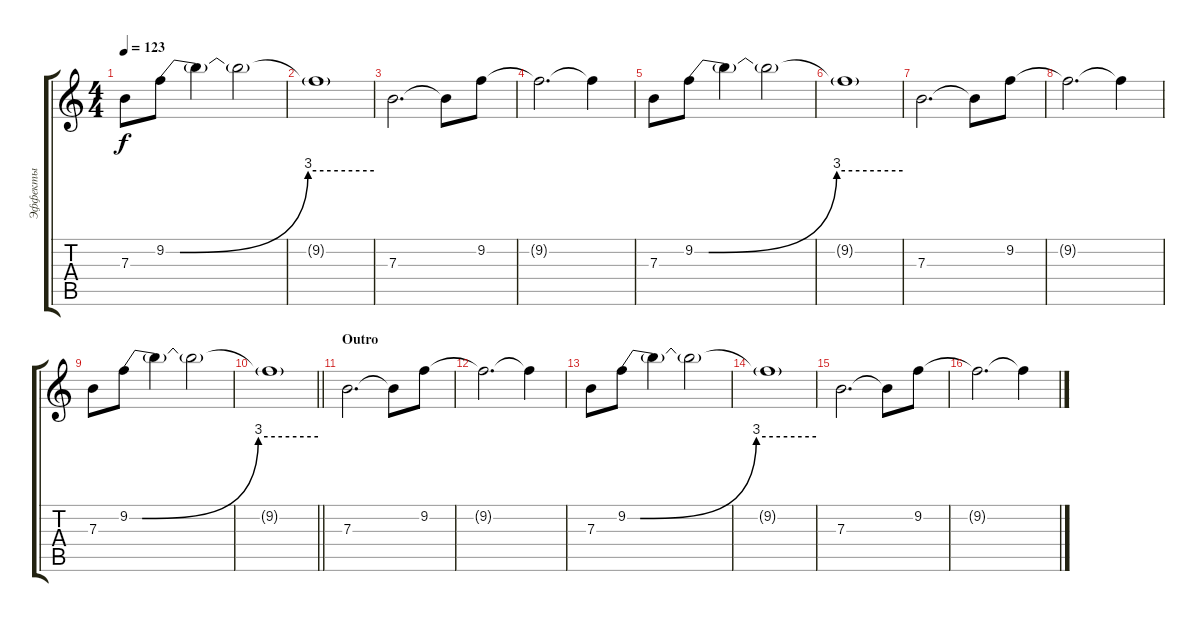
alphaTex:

\track ("Эффекты" "Эффекты") {instrument distortionguitar}
\staff {score tabs}
\tuning (Db4 Ab3 E3 B2 Gb2 B1) {hide}
\ts (4 4)
\tempo 123
\clef g2
\ks c
7.3.8{dy f} 9.2{be (custom 0 0 4 0 41 12 60 12)}.8 9.2{t}.4 9.2{t}.2 |
9.2{t}.1 |
7.3.2{d} 7.3{t}.8 9.2.8 |
9.2{t}.2{d} 9.2{t}.4 |
7.3.8 9.2{be (custom 0 0 4 0 41 12 60 12)}.8 9.2{t}.4 9.2{t}.2 |
9.2{t}.1 |
7.3.2{d} 7.3{t}.8 9.2.8 |
9.2{t}.2{d} 9.2{t}.4 |
7.3.8 9.2{be (custom 0 0 4 0 41 12 60 12)}.8 9.2{t}.4 9.2{t}.2 |
\barLineRight lightlight
9.2{t}.1 |
\section ("" "Outro")
7.3.2{d} 7.3{t}.8 9.2.8 |
9.2{t}.2{d} 9.2{t}.4 |
7.3.8 9.2{be (custom 0 0 4 0 41 12 60 12)}.8 9.2{t}.4 9.2{t}.2 |
9.2{t}.1 |
7.3.2{d} 7.3{t}.8 9.2.8 |
9.2{t}.2{d} 9.2{t}.4
